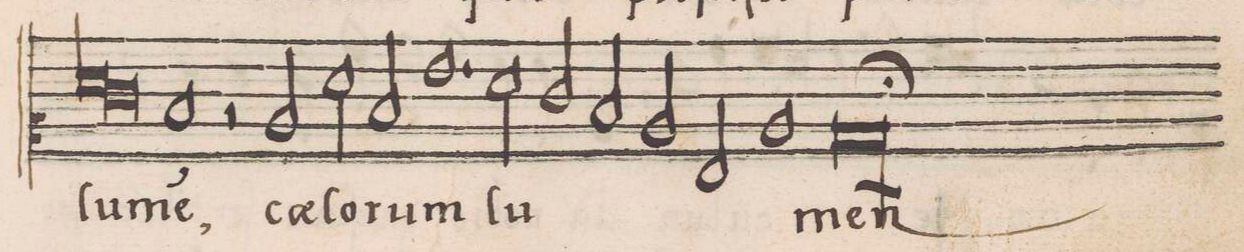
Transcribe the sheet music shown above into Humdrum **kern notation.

**kern	**text
*I"CANTVS	*
*clefC2	*
*k[]	*
*met(c)	*
*M2/1	*
1f	lu-
1e	.
*Xlig	*
=81	=81
1d	-me(n),
2r	.
2c/	c(ae)-
=82	=82
2f\	-lo-
2d/	-rum
1.g	.
=83	=83
2f\	lu-
2e/	.
2d/	.
=84	=84
2c/	.
2G/	.
1c	.
=85	=85
0B;l\	-men
==	==
*-	*-
